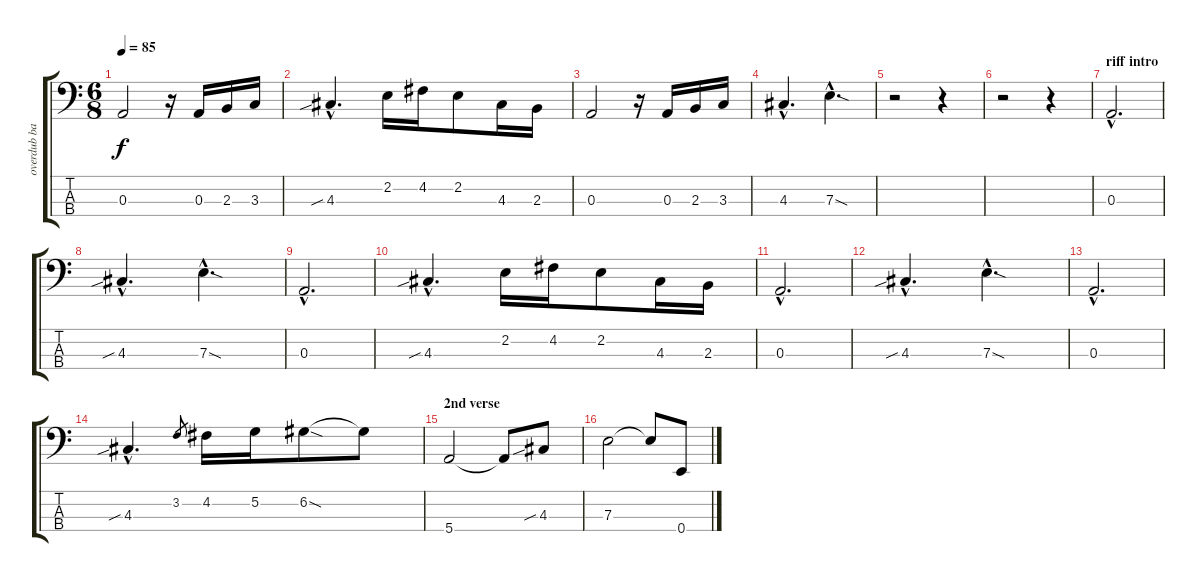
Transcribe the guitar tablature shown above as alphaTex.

\track ("overdub bass" "overdub ba") {instrument acousticbass}
\staff {score tabs}
\tuning (G2 D2 A1 E1) {hide}
\ts (6 8)
\tempo 85
\clef f4
\ks c
0.3.2{dy f} r.16 0.3.16 2.3.16 3.3.16 |
4.3{sib hac}.4{d} 2.2.16 4.2.16 2.2.8 4.3.16 2.3.16 |
0.3.2 r.16 0.3.16 2.3.16 3.3.16 |
4.3{hac}.4{d} 7.3{sod hac}.4{d} |
r.2 r.4 |
r.2 r.4 |
\section ("" "riff intro")
0.3{hac}.2{d} |
4.3{sib hac}.4{d} 7.3{sod hac}.4{d} |
0.3{hac}.2{d} |
4.3{sib hac}.4{d} 2.2.16 4.2.16 2.2.8 4.3.16 2.3.16 |
0.3{hac}.2{d} |
4.3{sib hac}.4{d} 7.3{sod hac}.4{d} |
0.3{hac}.2{d} |
4.3{sib hac}.4{d} 3.2.8{gr} 4.2.16 5.2.16 6.2{sod}.8 6.2{t}.8 |
\section ("" "2nd verse")
5.4.2 5.4{t}.8 4.3{sib}.8 |
7.3.2 7.3{t}.8 0.4.8
